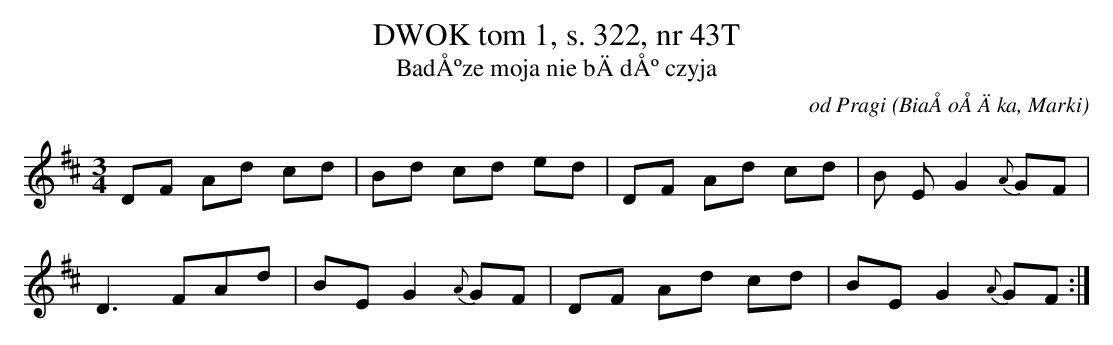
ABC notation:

X:1
T: DWOK tom 1, s. 322, nr 43T
T: BadÅºze moja nie bÄdÅº czyja
O: od Pragi (BiaÅoÅÄka, Marki)
M: 3/4
L: 1/8
K: D
DF Ad cd | Bd cd ed | DF Ad cd | B EG2 {A}GF |
D3FAd | BEG2 {A}GF | DF Ad cd | BEG2{A}GF:|
